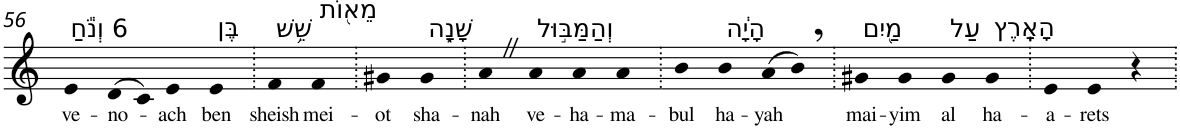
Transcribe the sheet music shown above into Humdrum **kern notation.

**kern	**text
*part1	*part1
*staff1	*staff1
*I"Piano	*
*I'Pno	*
!!LO:PB:g=z
*clefG2	*
*k[]	*
=56	=56
!LO:TX:a:t=6 וְנֹ֕חַ	!
!	!LO:LY:b
4e	ve-
!	!LO:LY:b
(>8d	-no-
8c)	.
!	!LO:LY:b
4e	-ach
!LO:TX:a:t=בֶּן	!
!	!LO:LY:b
4e	ben
=57.	=57.
!LO:TX:a:t=שֵׁ֥שׁ	!
!	!LO:LY:b
4f	sheish
!LO:TX:a:t=מֵא֖וֹת	!
!	!LO:LY:b
4f	mei-
=58.	=58.
!	!LO:LY:b
4g#X	-ot
!LO:TX:a:t=שָׁנָ֑ה	!
!	!LO:LY:b
4g#	sha-
=59.	=59.
!	!LO:LY:b
4aZ	-nah
!LO:TX:a:t=וְהַמַּבּ֣וּל	!
!	!LO:LY:b
4a	ve-
!	!LO:LY:b
4a	-ha-
!	!LO:LY:b
4a	-ma-
=60.	=60.
!	!LO:LY:b
4b	-bul
!LO:TX:a:t=הָיָ֔ה	!
!	!LO:LY:b
4b	ha-
!	!LO:LY:b
(>8a	-yah
8b,)	.
=61.	=61.
!LO:TX:a:t=מַ֖יִם	!
!	!LO:LY:b
4g#X	mai-
!	!LO:LY:b
4g#	-yim
!LO:TX:a:t=עַל	!
!	!LO:LY:b
4g#	al
!LO:TX:a:t=הָאָֽרֶץ	!
!	!LO:LY:b
4g#	ha-
=62.	=62.
!	!LO:LY:b
4e	-a-
!	!LO:LY:b
4e	-rets
4r	.
=.	=.
*-	*-
